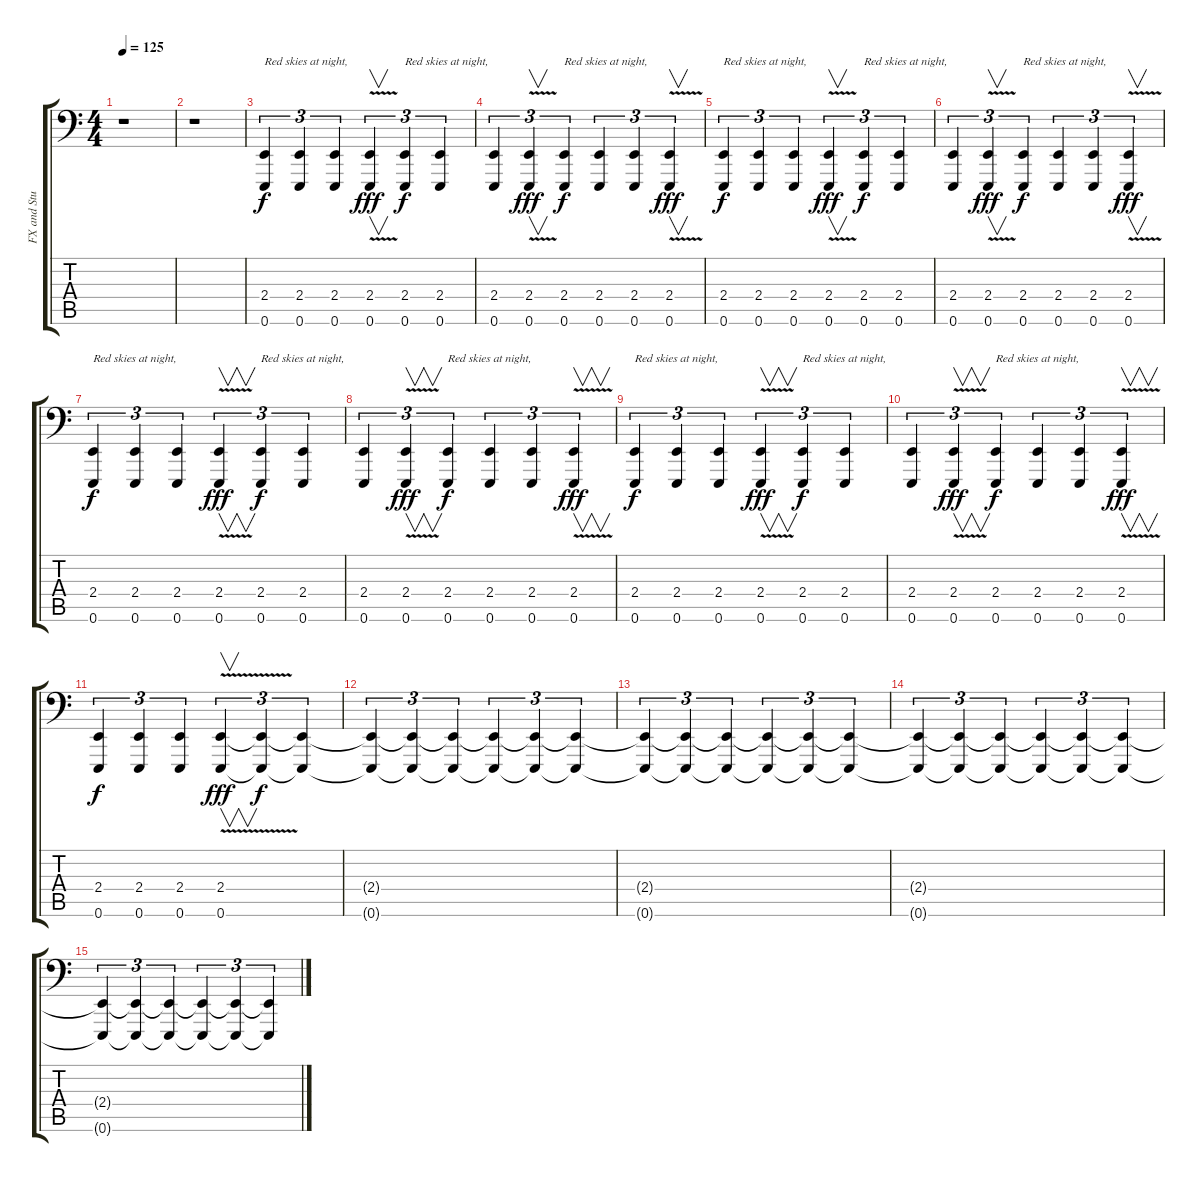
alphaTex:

\track ("FX and Stuff" "FX and Stu") {instrument synthbrass2}
\staff {score tabs}
\tuning (E4 B3 G3 D2 A1 E1) {hide}
\ts (4 4)
\tempo 125
\clef f4
\ks c
r.1{dy f} |
r.1 |
(2.4 0.6).4{tu (3 2) txt "Red skies at night, " volume 16 balance 0 instrument synthbrass2} (2.4 0.6).4{tu (3 2)} (2.4 0.6).4{tu (3 2)} (2.4 0.6{v}).4{v tu (3 2) dy fff} (2.4 0.6).4{tu (3 2) txt "Red skies at night, " dy f balance 16} (2.4 0.6).4{tu (3 2)} |
(2.4 0.6).4{tu (3 2)} (2.4 0.6{v}).4{v tu (3 2) dy fff} (2.4 0.6).4{tu (3 2) txt "Red skies at night, " dy f balance 0} (2.4 0.6).4{tu (3 2)} (2.4 0.6).4{tu (3 2)} (2.4 0.6{v}).4{v tu (3 2) dy fff} |
(2.4 0.6).4{tu (3 2) txt "Red skies at night, " dy f balance 16 instrument synthbrass2} (2.4 0.6).4{tu (3 2)} (2.4 0.6).4{tu (3 2)} (2.4 0.6{v}).4{v tu (3 2) dy fff} (2.4 0.6).4{tu (3 2) txt "Red skies at night, " dy f balance 0} (2.4 0.6).4{tu (3 2)} |
(2.4 0.6).4{tu (3 2)} (2.4 0.6{v}).4{v tu (3 2) dy fff} (2.4 0.6).4{tu (3 2) txt "Red skies at night, " dy f balance 16} (2.4 0.6).4{tu (3 2)} (2.4 0.6).4{tu (3 2)} (2.4 0.6{v}).4{v tu (3 2) dy fff} |
(2.4 0.6).4{tu (3 2) txt "Red skies at night, " dy f balance 0 instrument synthbrass2} (2.4 0.6).4{tu (3 2)} (2.4 0.6).4{tu (3 2)} (2.4 0.6{v}).4{v tu (3 2) dy fff} (2.4 0.6).4{tu (3 2) txt "Red skies at night, " dy f balance 16} (2.4 0.6).4{tu (3 2)} |
(2.4 0.6).4{tu (3 2)} (2.4 0.6{v}).4{v tu (3 2) dy fff} (2.4 0.6).4{tu (3 2) txt "Red skies at night, " dy f balance 0} (2.4 0.6).4{tu (3 2)} (2.4 0.6).4{tu (3 2)} (2.4 0.6{v}).4{v tu (3 2) dy fff} |
(2.4 0.6).4{tu (3 2) txt "Red skies at night, " dy f balance 16 instrument synthbrass2} (2.4 0.6).4{tu (3 2)} (2.4 0.6).4{tu (3 2)} (2.4 0.6{v}).4{v tu (3 2) dy fff} (2.4 0.6).4{tu (3 2) txt "Red skies at night, " dy f balance 0} (2.4 0.6).4{tu (3 2)} |
(2.4 0.6).4{tu (3 2)} (2.4 0.6{v}).4{v tu (3 2) dy fff} (2.4 0.6).4{tu (3 2) txt "Red skies at night, " dy f balance 16} (2.4 0.6).4{tu (3 2)} (2.4 0.6).4{tu (3 2)} (2.4 0.6{v}).4{v tu (3 2) dy fff} |
(2.4 0.6).4{tu (3 2) dy f volume 16 balance 0 instrument synthbrass2} (2.4 0.6).4{tu (3 2)} (2.4 0.6).4{tu (3 2)} (2.4 0.6{v}).4{v tu (3 2) dy fff} (2.4{t} 0.6{t}).4{tu (3 2) dy f balance 16} (2.4{t} 0.6{t}).4{tu (3 2)} |
(2.4{t} 0.6{t}).4{tu (3 2)} (2.4{t} 0.6{t}).4{tu (3 2)} (2.4{t} 0.6{t}).4{tu (3 2) balance 0} (2.4{t} 0.6{t}).4{tu (3 2)} (2.4{t} 0.6{t}).4{tu (3 2)} (2.4{t} 0.6{t}).4{tu (3 2)} |
(2.4{t} 0.6{t}).4{tu (3 2)} (2.4{t} 0.6{t}).4{tu (3 2)} (2.4{t} 0.6{t}).4{tu (3 2) balance 0} (2.4{t} 0.6{t}).4{tu (3 2)} (2.4{t} 0.6{t}).4{tu (3 2)} (2.4{t} 0.6{t}).4{tu (3 2)} |
(2.4{t} 0.6{t}).4{tu (3 2)} (2.4{t} 0.6{t}).4{tu (3 2)} (2.4{t} 0.6{t}).4{tu (3 2) balance 0} (2.4{t} 0.6{t}).4{tu (3 2)} (2.4{t} 0.6{t}).4{tu (3 2)} (2.4{t} 0.6{t}).4{tu (3 2)} |
(2.4{t} 0.6{t}).4{tu (3 2)} (2.4{t} 0.6{t}).4{tu (3 2)} (2.4{t} 0.6{t}).4{tu (3 2) balance 0} (2.4{t} 0.6{t}).4{tu (3 2)} (2.4{t} 0.6{t}).4{tu (3 2)} (2.4{t} 0.6{t}).4{tu (3 2)}
